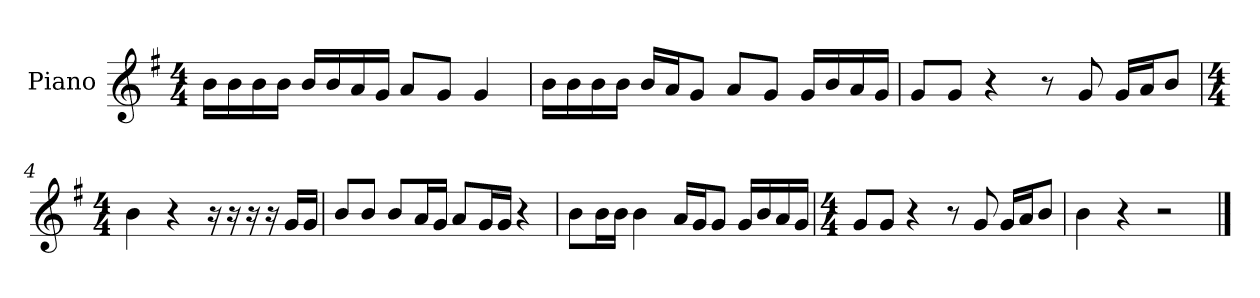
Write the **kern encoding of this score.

**kern
*part1
*staff1
*I"Piano
*I'Pno.
*clefG2
*k[f#]
*M4/4
=1
16b\LL
16b\
16b\
16b\JJ
16b/LL
16b/
16a/
16g/JJ
8a/L
8g/J
4g/
=2
16b\LL
16b\
16b\
16b\JJ
16b/LL
16a/J
8g/J
8a/L
8g/J
16g/LL
16b/
16a/
16g/JJ
=3
8g/L
8g/J
4r
8r
8g/
16g/LL
16a/J
8b/J
!!LO:LB:g=z
=4
*M4/4
4b\
4r
16r
16r
16r
16r
16g/LL
16g/JJ
=5
8b/L
8b/J
8b/L
16a/L
16g/JJ
8a/L
16g/L
16g/JJ
4r
=6
8b\L
16b\L
16b\JJ
4b\
16a/LL
16g/J
8g/J
16g/LL
16b/
16a/
16g/JJ
!!LO:LB:g=z
=7
*M4/4
8g/L
8g/J
4r
8r
8g/
16g/LL
16a/J
8b/J
=8
4b\
4r
2r
==
*-
